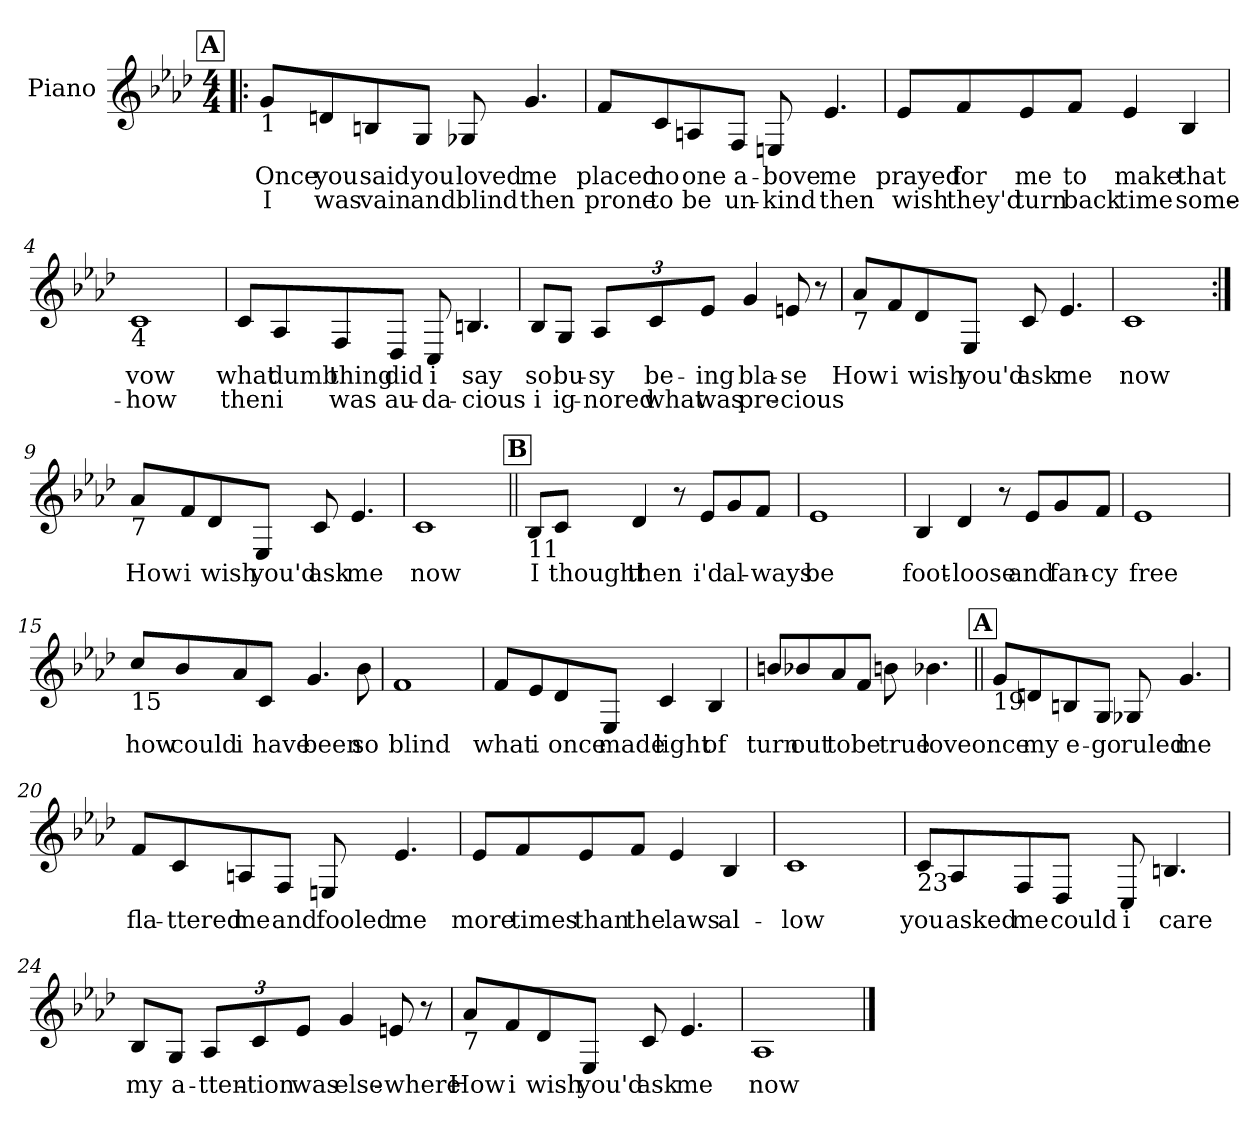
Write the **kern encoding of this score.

**kern	**text	**text
*part1	*part1	*part1
*staff1	*staff1	*staff1
*I"Piano	*	*
*I'Pno.	*	*
*clefG2	*	*
*k[b-e-a-d-]	*	*
*M4/4	*	*
!!LO:REH:place=s1:a:B:fs=14:t=A
=1!|:	=1!|:	=1!|:
!LO:TX:b:t=1	!	!
!	!LO:LY:b	!LO:LY:b
8g/L	Once	I
!	!LO:LY:b	!LO:LY:b
8dn/	you	was
!	!LO:LY:b	!LO:LY:b
8Bn/	said	vain
!	!LO:LY:b	!LO:LY:b
8G/J	you	and
!	!LO:LY:b	!LO:LY:b
8G-X/	loved	blind
!	!LO:LY:b	!LO:LY:b
4.g/	me	then
=2	=2	=2
!	!LO:LY:b	!LO:LY:b
8f/L	placed	prone
!	!LO:LY:b	!LO:LY:b
8c/	no	to
!	!LO:LY:b	!LO:LY:b
8An/	one	be
!	!LO:LY:b	!LO:LY:b
8F/J	a-	un-
!	!LO:LY:b	!LO:LY:b
8En/	-bove	-kind
!	!LO:LY:b	!LO:LY:b
4.e-/	me	then
!!LO:LB:g=z
=3	=3	=3
!	!LO:LY:b	!LO:LY:b
8e-/L	prayed	wish
!	!LO:LY:b	!LO:LY:b
8f/	for	they'd
!	!LO:LY:b	!LO:LY:b
8e-/	me	turn
!	!LO:LY:b	!LO:LY:b
8f/J	to	back
!	!LO:LY:b	!LO:LY:b
4e-/	make	time
!	!LO:LY:b	!LO:LY:b
4B-/	that	some-
!!LO:LB:g=z
=4	=4	=4
!LO:TX:b:t=4	!	!
!	!LO:LY:b	!LO:LY:b
1c	vow	-how
=5	=5	=5
!	!LO:LY:b	!LO:LY:b
8c/L	what	then
!	!LO:LY:b	!LO:LY:b
8A-/	dumb	i
!	!LO:LY:b	!LO:LY:b
8F/	thing	was
!	!LO:LY:b	!LO:LY:b
8D-/J	did	au-
!	!LO:LY:b	!LO:LY:b
8C/	i	-da-
!	!LO:LY:b	!LO:LY:b
4.Bn/	say	-cious
=6	=6	=6
!	!LO:LY:b	!LO:LY:b
8B-/L	so	i
!	!LO:LY:b	!LO:LY:b
8G/J	bu-	ig-
*Xbrackettup	*	*
!	!LO:LY:b	!LO:LY:b
12A-/L	-sy	-nored
!	!LO:LY:b	!LO:LY:b
12c/	be-	what
!	!LO:LY:b	!LO:LY:b
12e-/J	-ing	was
!	!LO:LY:b	!LO:LY:b
4g/	bla-	pre-
!	!LO:LY:b	!LO:LY:b
8en/	-se	-cious
8r	.	.
!!LO:LB:g=z
=7	=7	=7
!LO:TX:b:t=7	!	!
!	!LO:LY:b	!
8a-/L	How	.
!	!LO:LY:b	!
8f/	i	.
!	!LO:LY:b	!
8d-/	wish	.
!	!LO:LY:b	!
8E-/J	you'd	.
!	!LO:LY:b	!
8c/	ask	.
!	!LO:LY:b	!
4.e-/	me	.
=8	=8	=8
!	!LO:LY:b	!
1c	now	.
!!LO:LB:g=z
=9:|!	=9:|!	=9:|!
!LO:TX:b:t=7	!	!
!	!LO:LY:b	!
8a-/L	How	.
!	!LO:LY:b	!
8f/	i	.
!	!LO:LY:b	!
8d-/	wish	.
!	!LO:LY:b	!
8E-/J	you'd	.
!	!LO:LY:b	!
8c/	ask	.
!	!LO:LY:b	!
4.e-/	me	.
=10	=10	=10
!	!LO:LY:b	!
1c	now	.
!!LO:PB:g=z
!!LO:REH:place=s1:a:B:fs=14:t=B
=11||	=11||	=11||
!LO:TX:b:t=11	!	!
!	!LO:LY:b	!
8B-/L	I	.
!	!LO:LY:b	!
8c/J	thought	.
!	!LO:LY:b	!
4d-/	then	.
8r	.	.
!	!LO:LY:b	!
8e-/L	i'd	.
!	!LO:LY:b	!
8g/	al-	.
!	!LO:LY:b	!
8f/J	-ways	.
=12	=12	=12
!	!LO:LY:b	!
1e-	be	.
=13	=13	=13
!	!LO:LY:b	!
4B-/	foot-	.
!	!LO:LY:b	!
4d-/	-loose	.
8r	.	.
!	!LO:LY:b	!
8e-/L	and	.
!	!LO:LY:b	!
8g/	fan-	.
!	!LO:LY:b	!
8f/J	-cy	.
=14	=14	=14
!	!LO:LY:b	!
1e-	free	.
!!LO:LB:g=z
=15	=15	=15
!LO:TX:b:t=15	!	!
!	!LO:LY:b	!
8cc/L	how	.
!	!LO:LY:b	!
8b-/	could	.
!	!LO:LY:b	!
8a-/	i	.
!	!LO:LY:b	!
8c/J	have	.
!	!LO:LY:b	!
4.g/	been	.
!	!LO:LY:b	!
8b-\	so	.
=16	=16	=16
!	!LO:LY:b	!
1f	blind	.
=17	=17	=17
!	!LO:LY:b	!
8f/L	what	.
!	!LO:LY:b	!
8e-/	i	.
!	!LO:LY:b	!
8d-/	once	.
!	!LO:LY:b	!
8E-/J	made	.
!	!LO:LY:b	!
4c/	light	.
!	!LO:LY:b	!
4B-/	of	.
!!LO:LB:g=z
=18	=18	=18
!	!LO:LY:b	!
8bn/L	turn	.
!	!LO:LY:b	!
8b-X/	out	.
!	!LO:LY:b	!
8a-/	to	.
!	!LO:LY:b	!
8f/J	be	.
!	!LO:LY:b	!
8bn\	true	.
!	!LO:LY:b	!
4.b-X\	love	.
!!LO:LB:g=z
!!LO:REH:place=s1:a:B:fs=14:t=A
=19||	=19||	=19||
!LO:TX:b:t=19	!	!
!	!LO:LY:b	!
8g/L	once	.
!	!LO:LY:b	!
8dn/	my	.
!	!LO:LY:b	!
8Bn/	e-	.
!	!LO:LY:b	!
8G/J	-go	.
!	!LO:LY:b	!
8G-X/	ruled	.
!	!LO:LY:b	!
4.g/	me	.
=20	=20	=20
!	!LO:LY:b	!
8f/L	fla-	.
!	!LO:LY:b	!
8c/	-ttered	.
!	!LO:LY:b	!
8An/	me	.
!	!LO:LY:b	!
8F/J	and	.
!	!LO:LY:b	!
8En/	fooled	.
!	!LO:LY:b	!
4.e-/	me	.
!!LO:LB:g=z
=21	=21	=21
!	!LO:LY:b	!
8e-/L	more	.
!	!LO:LY:b	!
8f/	times	.
!	!LO:LY:b	!
8e-/	than	.
!	!LO:LY:b	!
8f/J	the	.
!	!LO:LY:b	!
4e-/	laws	.
!	!LO:LY:b	!
4B-/	al-	.
=22	=22	=22
!	!LO:LY:b	!
1c	-low	.
!!LO:LB:g=z
=23	=23	=23
!LO:TX:b:t=23	!	!
!	!LO:LY:b	!
8c/L	you	.
!	!LO:LY:b	!
8A-/	asked	.
!	!LO:LY:b	!
8F/	me	.
!	!LO:LY:b	!
8D-/J	could	.
!	!LO:LY:b	!
8C/	i	.
!	!LO:LY:b	!
4.Bn/	care	.
=24	=24	=24
!	!LO:LY:b	!
8B-/L	my	.
!	!LO:LY:b	!
8G/J	a-	.
!	!LO:LY:b	!
12A-/L	-tten-	.
!	!LO:LY:b	!
12c/	-tion	.
!	!LO:LY:b	!
12e-/J	was	.
!	!LO:LY:b	!
4g/	else-	.
!	!LO:LY:b	!
8en/	-where	.
8r	.	.
!!LO:LB:g=z
=25	=25	=25
!LO:TX:b:t=7	!	!
!	!LO:LY:b	!
8a-/L	How	.
!	!LO:LY:b	!
8f/	i	.
!	!LO:LY:b	!
8d-/	wish	.
!	!LO:LY:b	!
8E-/J	you'd	.
!	!LO:LY:b	!
8c/	ask	.
!	!LO:LY:b	!
4.e-/	me	.
=26	=26	=26
!	!LO:LY:b	!
1A-	now	.
==	==	==
*-	*-	*-
